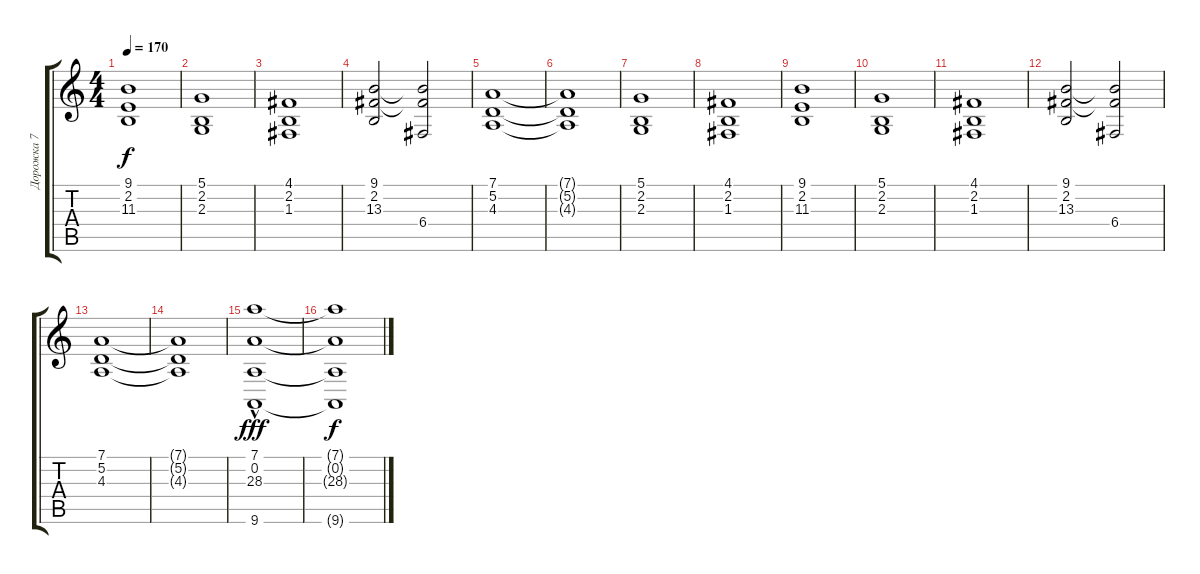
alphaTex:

\track ("Дорожка 7" "Дорожка 7") {instrument stringensemble1}
\staff {score tabs}
\tuning (D4 A3 F3 C3 G2 C2) {hide}
\ts (4 4)
\tempo 170
\clef g2
\ks c
(9.1 2.2 11.3).1{dy f} |
(5.1 2.2 2.3).1 |
(4.1 2.2 1.3).1 |
(9.1 2.2 13.3).2 (9.1{t} 13.3{t} 6.4).2 |
(7.1 5.2 4.3).1{volume 16} |
(7.1{t} 5.2{t} 4.3{t}).1 |
(5.1 2.2 2.3).1 |
(4.1 2.2 1.3).1 |
(9.1 2.2 11.3).1 |
(5.1 2.2 2.3).1 |
(4.1 2.2 1.3).1 |
(9.1 2.2 13.3).2 (9.1{t} 13.3{t} 6.4).2 |
(7.1 5.2 4.3).1{volume 16} |
(7.1{t} 5.2{t} 4.3{t}).1 |
(7.1{hac} 0.2{hac} 28.3 9.6{hac}).1{dy fff volume 16} |
(7.1{t} 0.2{t} 28.3{t} 9.6{t}).1{dy f}
